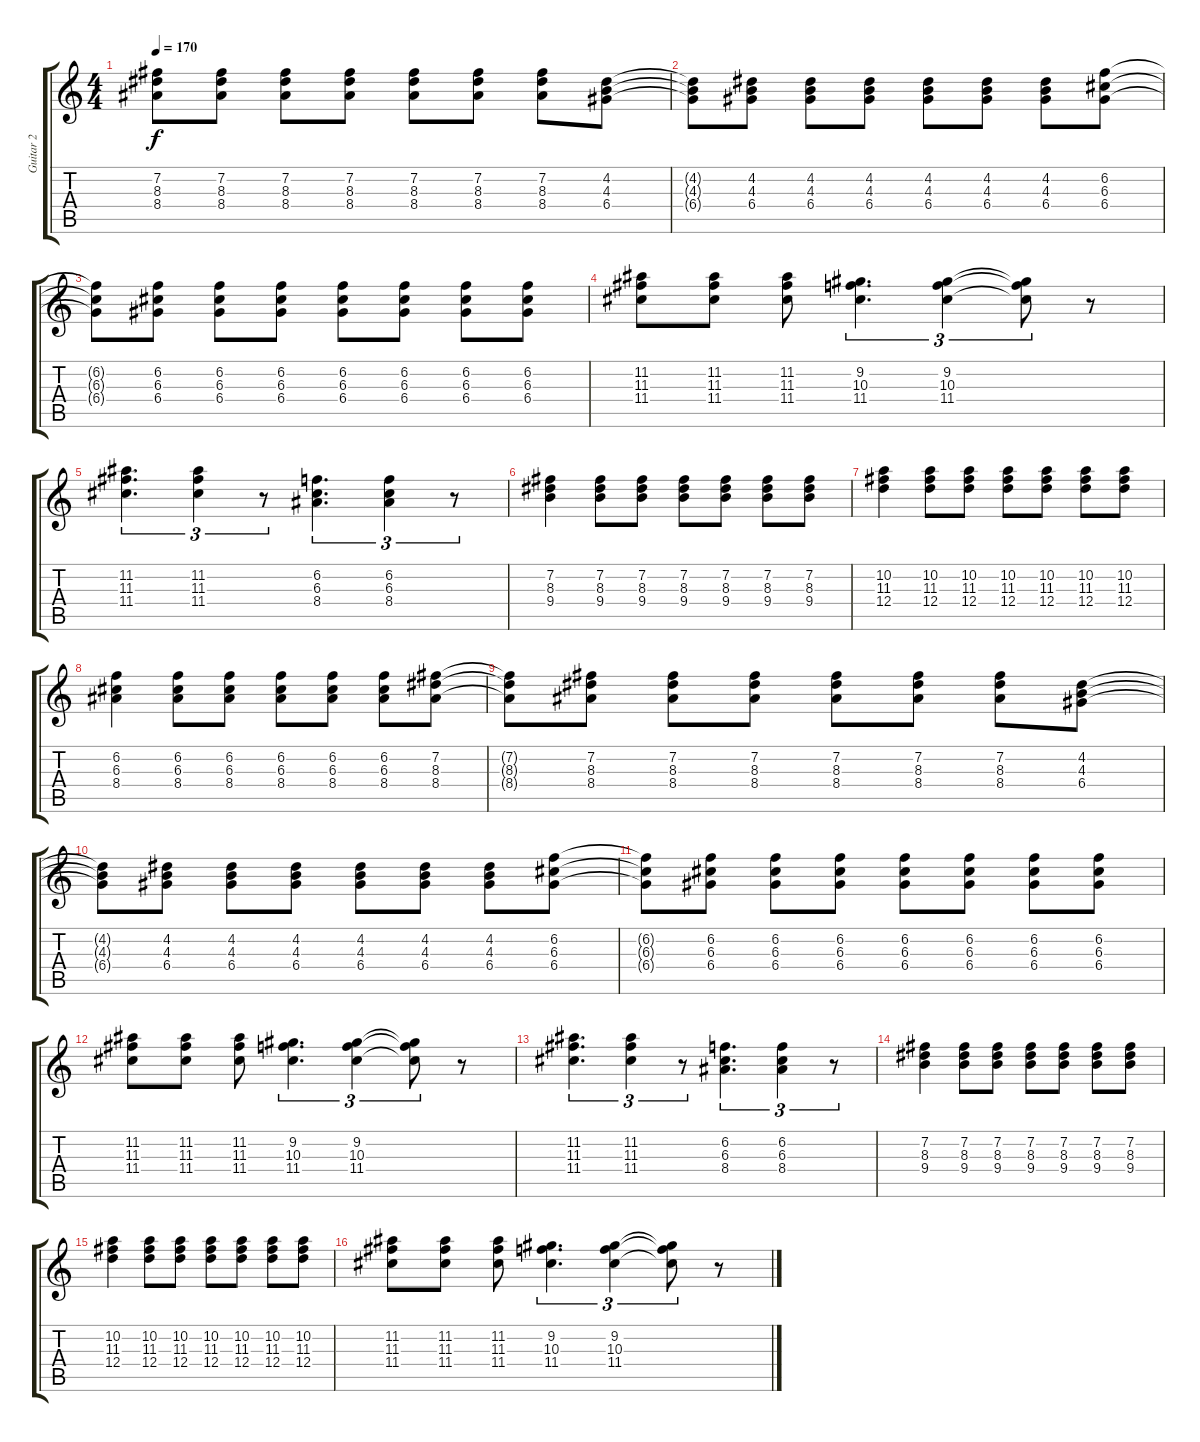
\track ("Guitar 2" "Guitar 2") {instrument distortionguitar}
\staff {score tabs}
\tuning (E4 B3 G3 D3 A2 E2) {hide}
\ts (4 4)
\tempo 170
\clef g2
\ks c
(7.2{t} 8.3{t} 8.4{t}).8{dy f} (7.2 8.3 8.4).8 (7.2 8.3 8.4).8 (7.2 8.3 8.4).8 (7.2 8.3 8.4).8 (7.2 8.3 8.4).8 (7.2 8.3 8.4).8 (4.2 4.3 6.4).8 |
(4.2{t} 4.3{t} 6.4{t}).8 (4.2 4.3 6.4).8 (4.2 4.3 6.4).8 (4.2 4.3 6.4).8 (4.2 4.3 6.4).8 (4.2 4.3 6.4).8 (4.2 4.3 6.4).8 (6.2 6.3 6.4).8 |
(6.2{t} 6.3{t} 6.4{t}).8 (6.2 6.3 6.4).8 (6.2 6.3 6.4).8 (6.2 6.3 6.4).8 (6.2 6.3 6.4).8 (6.2 6.3 6.4).8 (6.2 6.3 6.4).8 (6.2 6.3 6.4).8 |
(11.2 11.3 11.4).8 (11.2 11.3 11.4).8 (11.2 11.3 11.4).8 (9.2 10.3 11.4).4{d tu (3 2)} (9.2 10.3 11.4).4{tu (3 2)} (9.2{t} 10.3{t} 11.4{t}).8{tu (3 2)} r.8 |
(11.2 11.3 11.4).4{d tu (3 2)} (11.2 11.3 11.4).4{tu (3 2)} r.8{tu (3 2)} (6.2 6.3 8.4).4{d tu (3 2)} (6.2 6.3 8.4).4{tu (3 2)} r.8{tu (3 2)} |
(7.2 8.3 9.4).4 (7.2 8.3 9.4).8 (7.2 8.3 9.4).8 (7.2 8.3 9.4).8 (7.2 8.3 9.4).8 (7.2 8.3 9.4).8 (7.2 8.3 9.4).8 |
(10.2 11.3 12.4).4 (10.2 11.3 12.4).8 (10.2 11.3 12.4).8 (10.2 11.3 12.4).8 (10.2 11.3 12.4).8 (10.2 11.3 12.4).8 (10.2 11.3 12.4).8 |
(6.2 6.3 8.4).4 (6.2 6.3 8.4).8 (6.2 6.3 8.4).8 (6.2 6.3 8.4).8 (6.2 6.3 8.4).8 (6.2 6.3 8.4).8 (7.2 8.3 8.4).8 |
(7.2{t} 8.3{t} 8.4{t}).8 (7.2 8.3 8.4).8 (7.2 8.3 8.4).8 (7.2 8.3 8.4).8 (7.2 8.3 8.4).8 (7.2 8.3 8.4).8 (7.2 8.3 8.4).8 (4.2 4.3 6.4).8 |
(4.2{t} 4.3{t} 6.4{t}).8 (4.2 4.3 6.4).8 (4.2 4.3 6.4).8 (4.2 4.3 6.4).8 (4.2 4.3 6.4).8 (4.2 4.3 6.4).8 (4.2 4.3 6.4).8 (6.2 6.3 6.4).8 |
(6.2{t} 6.3{t} 6.4{t}).8 (6.2 6.3 6.4).8 (6.2 6.3 6.4).8 (6.2 6.3 6.4).8 (6.2 6.3 6.4).8 (6.2 6.3 6.4).8 (6.2 6.3 6.4).8 (6.2 6.3 6.4).8 |
(11.2 11.3 11.4).8 (11.2 11.3 11.4).8 (11.2 11.3 11.4).8 (9.2 10.3 11.4).4{d tu (3 2)} (9.2 10.3 11.4).4{tu (3 2)} (9.2{t} 10.3{t} 11.4{t}).8{tu (3 2)} r.8 |
(11.2 11.3 11.4).4{d tu (3 2)} (11.2 11.3 11.4).4{tu (3 2)} r.8{tu (3 2)} (6.2 6.3 8.4).4{d tu (3 2)} (6.2 6.3 8.4).4{tu (3 2)} r.8{tu (3 2)} |
(7.2 8.3 9.4).4 (7.2 8.3 9.4).8 (7.2 8.3 9.4).8 (7.2 8.3 9.4).8 (7.2 8.3 9.4).8 (7.2 8.3 9.4).8 (7.2 8.3 9.4).8 |
(10.2 11.3 12.4).4 (10.2 11.3 12.4).8 (10.2 11.3 12.4).8 (10.2 11.3 12.4).8 (10.2 11.3 12.4).8 (10.2 11.3 12.4).8 (10.2 11.3 12.4).8 |
(11.2 11.3 11.4).8 (11.2 11.3 11.4).8 (11.2 11.3 11.4).8 (9.2 10.3 11.4).4{d tu (3 2)} (9.2 10.3 11.4).4{tu (3 2)} (9.2{t} 10.3{t} 11.4{t}).8{tu (3 2)} r.8
